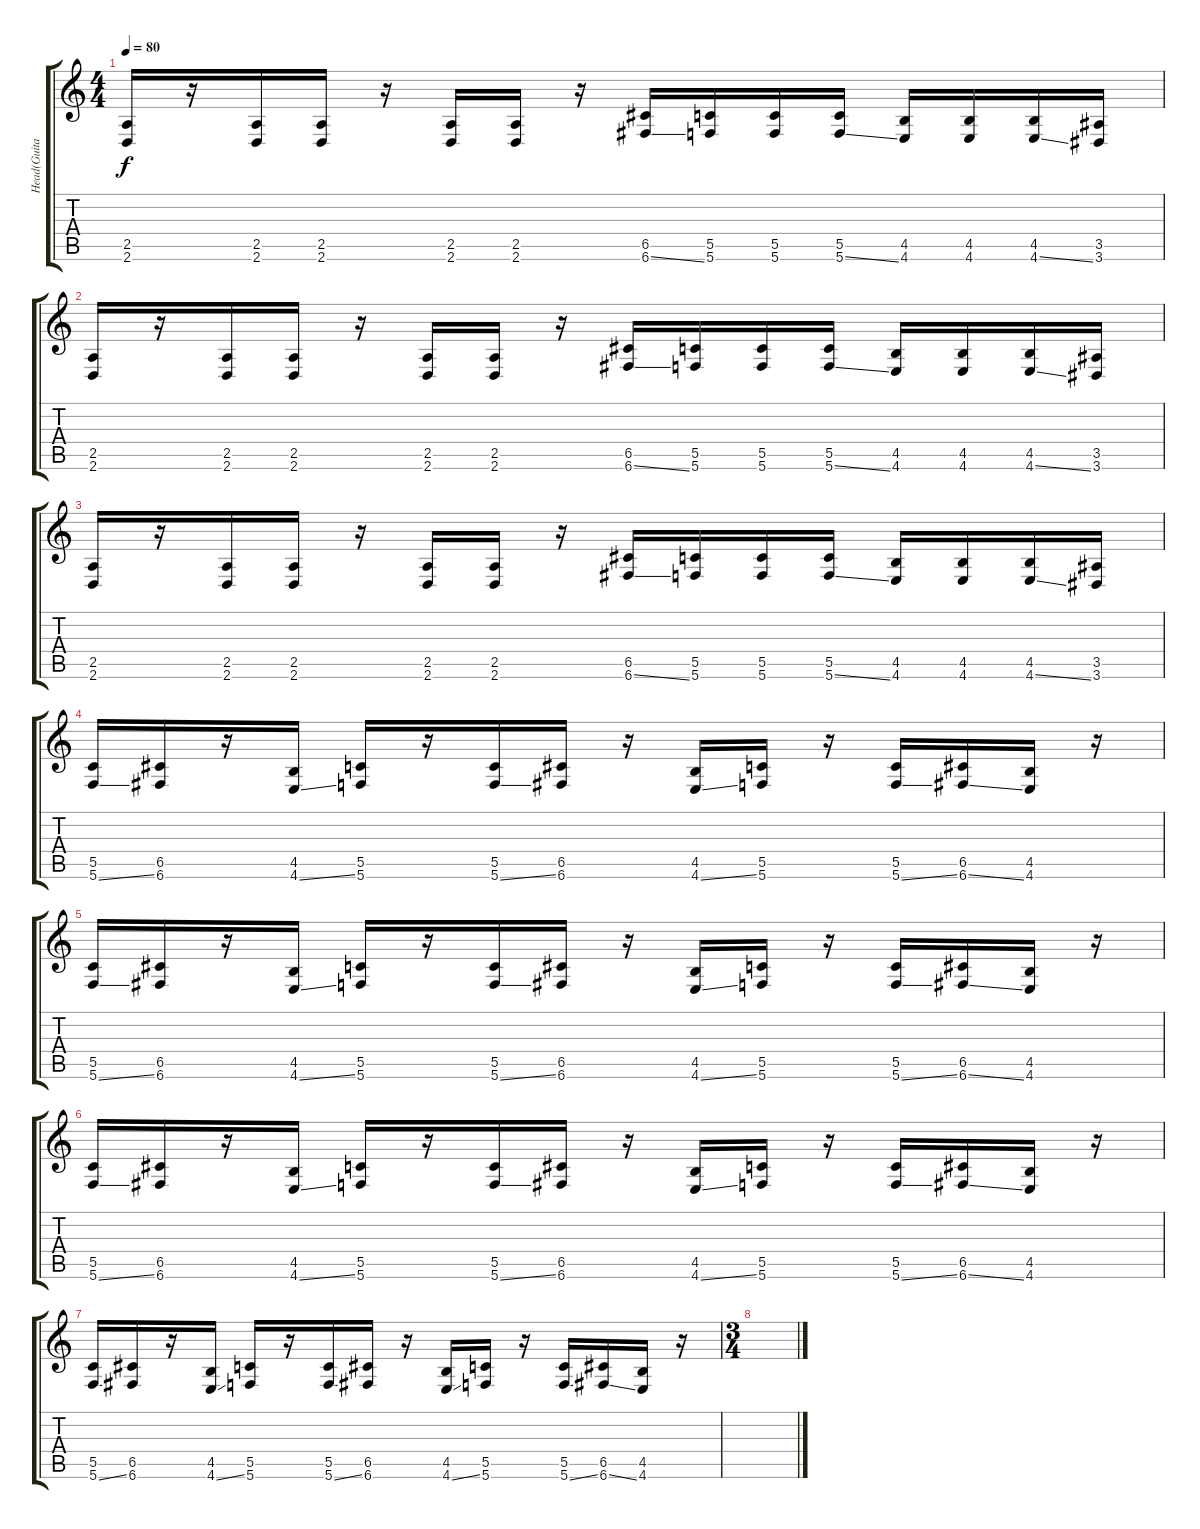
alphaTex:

\track ("Head(Guitar Lead)" "Head(Guita") {instrument distortionguitar}
\staff {score tabs}
\tuning (D4 A3 F3 C3 G2 C2) {hide}
\ts (4 4)
\tempo 80
\clef g2
\ks c
(2.5 2.6).16{dy f} r.16 (2.5 2.6).16 (2.5 2.6).16 r.16 (2.5 2.6).16 (2.5 2.6).16 r.16 (6.5 6.6{ss}).16 (5.5 5.6).16 (5.5 5.6).16 (5.5 5.6{ss}).16 (4.5 4.6).16 (4.5 4.6).16 (4.5 4.6{ss}).16 (3.5 3.6).16 |
(2.5 2.6).16 r.16 (2.5 2.6).16 (2.5 2.6).16 r.16 (2.5 2.6).16 (2.5 2.6).16 r.16 (6.5 6.6{ss}).16 (5.5 5.6).16 (5.5 5.6).16 (5.5 5.6{ss}).16 (4.5 4.6).16 (4.5 4.6).16 (4.5 4.6{ss}).16 (3.5 3.6).16 |
(2.5 2.6).16 r.16 (2.5 2.6).16 (2.5 2.6).16 r.16 (2.5 2.6).16 (2.5 2.6).16 r.16 (6.5 6.6{ss}).16 (5.5 5.6).16 (5.5 5.6).16 (5.5 5.6{ss}).16 (4.5 4.6).16 (4.5 4.6).16 (4.5 4.6{ss}).16 (3.5 3.6).16 |
(5.5 5.6{ss}).16 (6.5 6.6).16 r.16 (4.5 4.6{ss}).16 (5.5 5.6).16 r.16 (5.5 5.6{ss}).16 (6.5 6.6).16 r.16 (4.5 4.6{ss}).16 (5.5 5.6).16 r.16 (5.5 5.6{ss}).16 (6.5 6.6{ss}).16 (4.5 4.6).16 r.16 |
(5.5 5.6{ss}).16 (6.5 6.6).16 r.16 (4.5 4.6{ss}).16 (5.5 5.6).16 r.16 (5.5 5.6{ss}).16 (6.5 6.6).16 r.16 (4.5 4.6{ss}).16 (5.5 5.6).16 r.16 (5.5 5.6{ss}).16 (6.5 6.6{ss}).16 (4.5 4.6).16 r.16 |
(5.5 5.6{ss}).16 (6.5 6.6).16 r.16 (4.5 4.6{ss}).16 (5.5 5.6).16 r.16 (5.5 5.6{ss}).16 (6.5 6.6).16 r.16 (4.5 4.6{ss}).16 (5.5 5.6).16 r.16 (5.5 5.6{ss}).16 (6.5 6.6{ss}).16 (4.5 4.6).16 r.16 |
(5.5 5.6{ss}).16 (6.5 6.6).16 r.16 (4.5 4.6{ss}).16 (5.5 5.6).16 r.16 (5.5 5.6{ss}).16 (6.5 6.6).16 r.16 (4.5 4.6{ss}).16 (5.5 5.6).16 r.16 (5.5 5.6{ss}).16 (6.5 6.6{ss}).16 (4.5 4.6).16 r.16 |
\ts (3 4)
